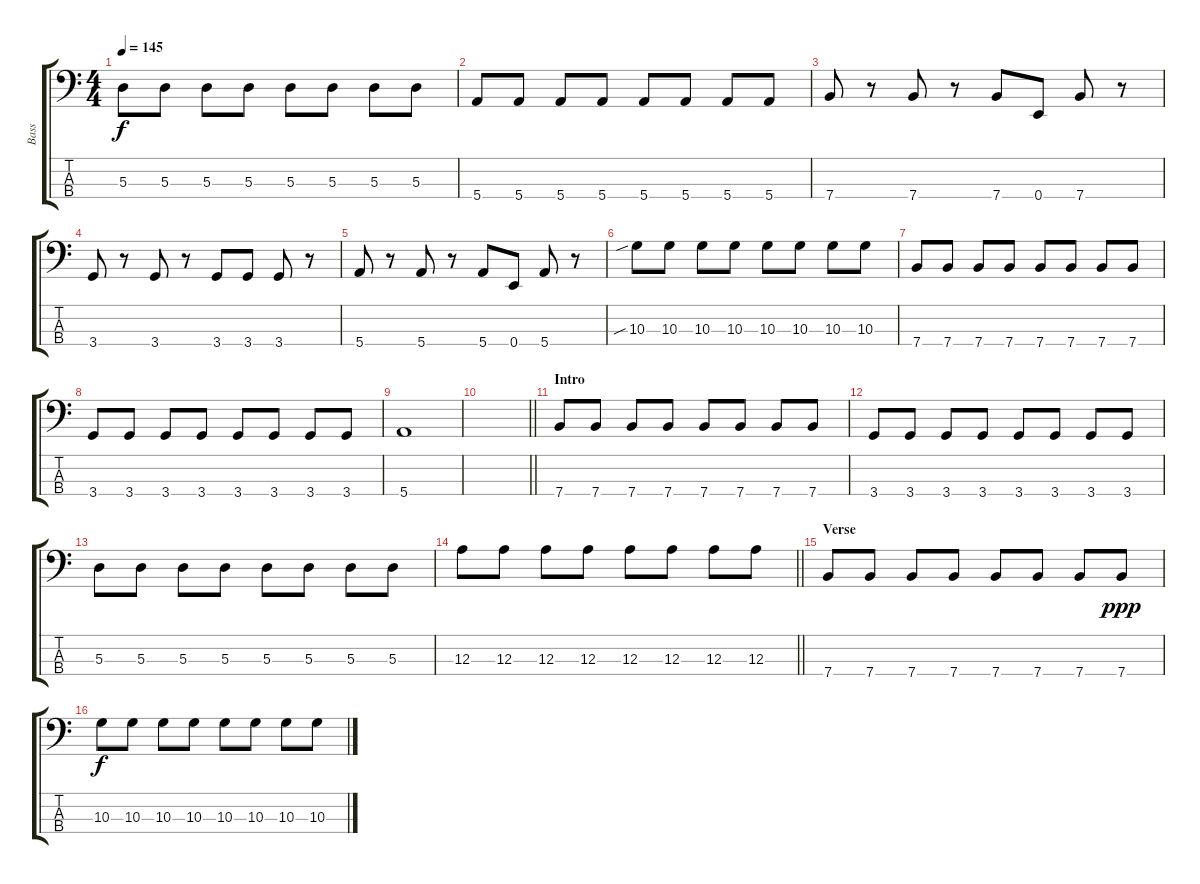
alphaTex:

\track ("Bass" "Bass") {instrument electricbassfinger}
\staff {score tabs}
\tuning (G2 D2 A1 E1) {hide}
\ts (4 4)
\tempo 145
\clef f4
\ks c
5.3.8{dy f} 5.3.8 5.3.8 5.3.8 5.3.8 5.3.8 5.3.8 5.3.8 |
5.4.8 5.4.8 5.4.8 5.4.8 5.4.8 5.4.8 5.4.8 5.4.8 |
7.4.8 r.8 7.4.8 r.8 7.4.8 0.4.8 7.4.8 r.8 |
3.4.8 r.8 3.4.8 r.8 3.4.8 3.4.8 3.4.8 r.8 |
5.4.8 r.8 5.4.8 r.8 5.4.8 0.4.8 5.4.8 r.8 |
10.3{sib}.8 10.3.8 10.3.8 10.3.8 10.3.8 10.3.8 10.3.8 10.3.8 |
7.4.8 7.4.8 7.4.8 7.4.8 7.4.8 7.4.8 7.4.8 7.4.8 |
3.4.8 3.4.8 3.4.8 3.4.8 3.4.8 3.4.8 3.4.8 3.4.8 |
5.4.1 |
\barLineRight lightlight
|
\section ("" "Intro")
7.4.8 7.4.8 7.4.8 7.4.8 7.4.8 7.4.8 7.4.8 7.4.8 |
3.4.8 3.4.8 3.4.8 3.4.8 3.4.8 3.4.8 3.4.8 3.4.8 |
5.3.8 5.3.8 5.3.8 5.3.8 5.3.8 5.3.8 5.3.8 5.3.8 |
\barLineRight lightlight
12.3.8 12.3.8 12.3.8 12.3.8 12.3.8 12.3.8 12.3.8 12.3.8 |
\section ("" "Verse")
7.4.8 7.4.8 7.4.8 7.4.8 7.4.8 7.4.8 7.4.8 7.4.8{dy ppp} |
10.3.8{dy f} 10.3.8 10.3.8 10.3.8 10.3.8 10.3.8 10.3.8 10.3.8
